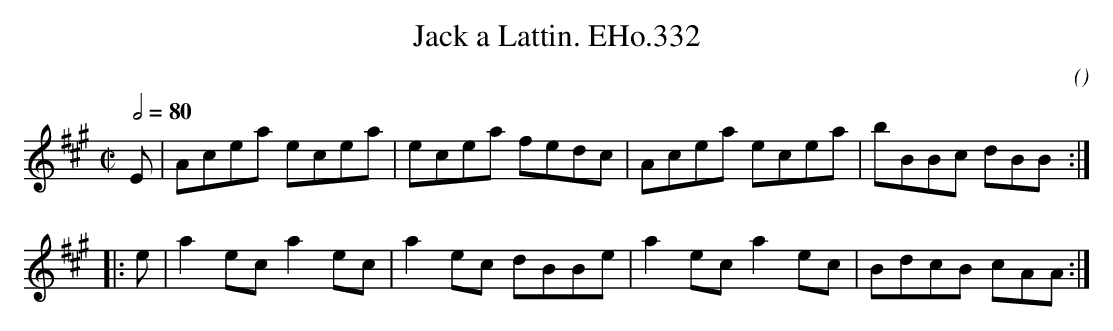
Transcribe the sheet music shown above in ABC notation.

X:1
T:Jack a Lattin. EHo.332
M:C|
L:1/8
Q:1/2=80
C:
O:
K:A
E | Acea ecea | ecea fedc | Acea ecea | bBBc dBB :|
|: e | a2ec a2ec | a2ec dBBe | a2ec a2ec | BdcB cAA :|
